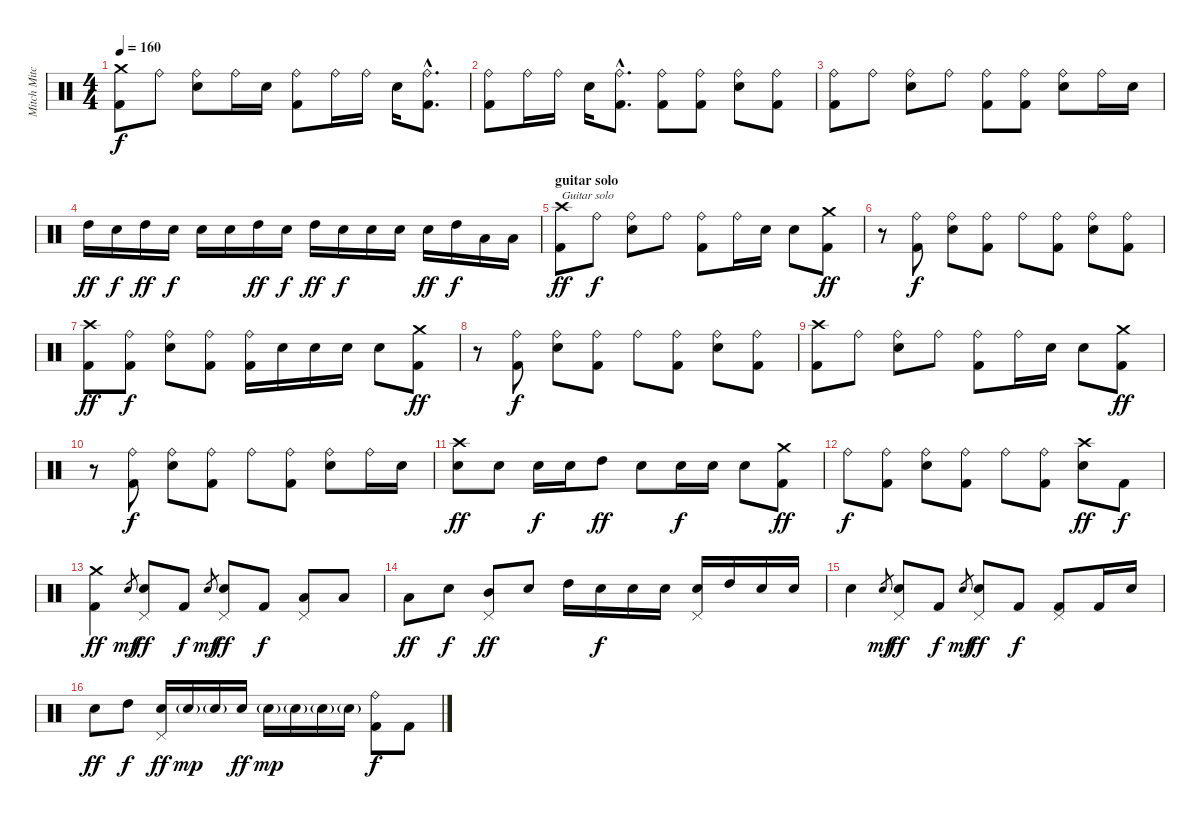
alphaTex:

\track ("Mitch Mitchell - Drums" "Mitch Mitc") {instrument percussion}
\staff {score}
\articulation defaults
\ts (4 4)
\tempo 160
\clef neutral
\ks c
("Crash medium (hit)" "Kick (hit) 2").8{dy f} "Ride (bell)".8 ("Ride (bell)" "Electric Snare (hit)").8 "Ride (bell)".16 "Electric Snare (hit)".16 ("Ride (bell)" "Kick (hit) 2").8 "Ride (bell)".16 "Ride (bell)".16 "Electric Snare (hit)".16 ("Ride (bell)"{hac} "Kick (hit) 2"{hac}).8{d} |
("Ride (bell)" "Kick (hit) 2").8 "Ride (bell)".16 "Ride (bell)".16 "Electric Snare (hit)".16 ("Ride (bell)"{hac} "Kick (hit) 2"{hac}).8{d} ("Ride (bell)" "Kick (hit) 2").8 ("Ride (bell)" "Kick (hit) 2").8 ("Ride (bell)" "Electric Snare (hit)").8 ("Ride (bell)" "Kick (hit) 2").8 |
("Ride (bell)" "Kick (hit) 2").8 "Ride (bell)".8 ("Ride (bell)" "Electric Snare (hit)").8 "Ride (bell)".8 ("Ride (bell)" "Kick (hit) 2").8 ("Ride (bell)" "Kick (hit) 2").8 ("Ride (bell)" "Electric Snare (hit)").8 "Ride (bell)".16 "Electric Snare (hit)".16 |
"High Tom (hit)".16{dy ff} "Electric Snare (hit)".16{dy f} "High Tom (hit)".16{dy ff} "Electric Snare (hit)".16{dy f} "Electric Snare (hit)".16 "Electric Snare (hit)".16 "High Tom (hit)".16{dy ff} "Electric Snare (hit)".16{dy f} "High Tom (hit)".16{dy ff} "Electric Snare (hit)".16{dy f} "Electric Snare (hit)".16 "Electric Snare (hit)".16 "Electric Snare (hit)".16{dy ff} "High Tom (hit)".16{dy f} "Low Tom (hit)".16 "Low Tom (hit)".16 |
\section ("" "guitar solo")
("Crash high (hit)" "Kick (hit) 2").8{txt "Guitar solo" dy ff} "Ride (bell)".8{dy f} ("Ride (bell)" "Electric Snare (hit)").8 "Ride (bell)".8 ("Ride (bell)" "Kick (hit) 2").8 "Ride (bell)".16 "Electric Snare (hit)".16 "Electric Snare (hit)".8 ("Crash medium (hit)" "Kick (hit) 2").8{dy ff} |
r.8 ("Ride (bell)" "Kick (hit) 2").8{dy f} ("Ride (bell)" "Electric Snare (hit)").8 ("Ride (bell)" "Kick (hit) 2").8 "Ride (bell)".8 ("Ride (bell)" "Kick (hit) 2").8 ("Ride (bell)" "Electric Snare (hit)").8 ("Ride (bell)" "Kick (hit) 2").8 |
("Crash high (hit)" "Kick (hit) 2").8{dy ff} ("Ride (bell)" "Kick (hit) 2").8{dy f} ("Ride (bell)" "Electric Snare (hit)").8 ("Ride (bell)" "Kick (hit) 2").8 ("Ride (bell)" "Kick (hit) 2").16 "Electric Snare (hit)".16 "Electric Snare (hit)".16 "Electric Snare (hit)".16 "Electric Snare (hit)".8 ("Crash medium (hit)" "Kick (hit) 2").8{dy ff} |
r.8 ("Ride (bell)" "Kick (hit) 2").8{dy f} ("Ride (bell)" "Electric Snare (hit)").8 ("Ride (bell)" "Kick (hit) 2").8 "Ride (bell)".8 ("Ride (bell)" "Kick (hit) 2").8 ("Ride (bell)" "Electric Snare (hit)").8 ("Ride (bell)" "Kick (hit) 2").8 |
("Crash high (hit)" "Kick (hit) 2").8 "Ride (bell)".8 ("Ride (bell)" "Electric Snare (hit)").8 "Ride (bell)".8 ("Ride (bell)" "Kick (hit) 2").8 "Ride (bell)".16 "Electric Snare (hit)".16 "Electric Snare (hit)".8 ("Crash medium (hit)" "Kick (hit) 2").8{dy ff} |
r.8 ("Ride (bell)" "Kick (hit) 2").8{dy f} ("Ride (bell)" "Electric Snare (hit)").8 ("Ride (bell)" "Kick (hit) 2").8 "Ride (bell)".8 ("Ride (bell)" "Kick (hit) 2").8 ("Ride (bell)" "Electric Snare (hit)").8 "Ride (bell)".16 "Electric Snare (hit)".16 |
("Crash high (hit)" "Electric Snare (hit)").8{dy ff} "Electric Snare (hit)".8 "Electric Snare (hit)".16{dy f} "Electric Snare (hit)".16 "High Tom (hit)".8{dy ff} "Electric Snare (hit)".8 "Electric Snare (hit)".16{dy f} "Electric Snare (hit)".16 "Electric Snare (hit)".8 ("Crash medium (hit)" "Kick (hit) 2").8{dy ff} |
"Ride (bell)".8{dy f} ("Ride (bell)" "Kick (hit) 2").8 ("Ride (bell)" "Electric Snare (hit)").8 ("Ride (bell)" "Kick (hit) 2").8 "Ride (bell)".8 ("Ride (bell)" "Kick (hit) 2").8 ("Crash high (hit)" "Electric Snare (hit)").8{dy ff} "Kick (hit) 2".8{dy f} |
("Crash medium (hit)" "Kick (hit) 2").4{dy ff} "Electric Snare (hit)".8{gr dy mf} ("Electric Snare (hit)" "Pedal Hi-Hat (hit)").8{dy ff} "Kick (hit) 2".8{dy f} "Electric Snare (hit)".8{gr dy mf} ("Electric Snare (hit)" "Pedal Hi-Hat (hit)").8{dy ff} "Kick (hit) 2".8{dy f} ("Low Tom (hit)" "Pedal Hi-Hat (hit)").8 "Low Tom (hit)".8 |
"Low Tom (hit)".8{dy ff} "Electric Snare (hit)".8{dy f} ("Mid Tom (hit)" "Pedal Hi-Hat (hit)").8{dy ff} "Electric Snare (hit)".8 "High Tom (hit)".16 "Electric Snare (hit)".16{dy f} "Electric Snare (hit)".16 "Electric Snare (hit)".16 ("Electric Snare (hit)" "Pedal Hi-Hat (hit)").16 "High Tom (hit)".16 "Electric Snare (hit)".16 "Electric Snare (hit)".16 |
"Electric Snare (hit)".4 "Electric Snare (hit)".8{gr dy mf} ("Electric Snare (hit)" "Pedal Hi-Hat (hit)").8{dy ff} "Kick (hit) 2".8{dy f} "Electric Snare (hit)".8{gr dy mf} ("Electric Snare (hit)" "Pedal Hi-Hat (hit)").8{dy ff} "Kick (hit) 2".8{dy f} ("Kick (hit) 2" "Pedal Hi-Hat (hit)").8 "Kick (hit) 2".16 "Electric Snare (hit)".16 |
"Electric Snare (hit)".8{dy ff} "High Tom (hit)".8{dy f} ("Electric Snare (hit)" "Pedal Hi-Hat (hit)").16{dy ff} "Electric Snare (hit)"{g}.16{dy mp} "Electric Snare (hit)"{g}.16 "Electric Snare (hit)".16{dy ff} "Electric Snare (hit)"{g}.16{dy mp} "Electric Snare (hit)"{g}.16 "Electric Snare (hit)"{g}.16 "Electric Snare (hit)"{g}.16 ("Ride (bell)" "Kick (hit) 2").8{dy f} "Kick (hit) 2".8
